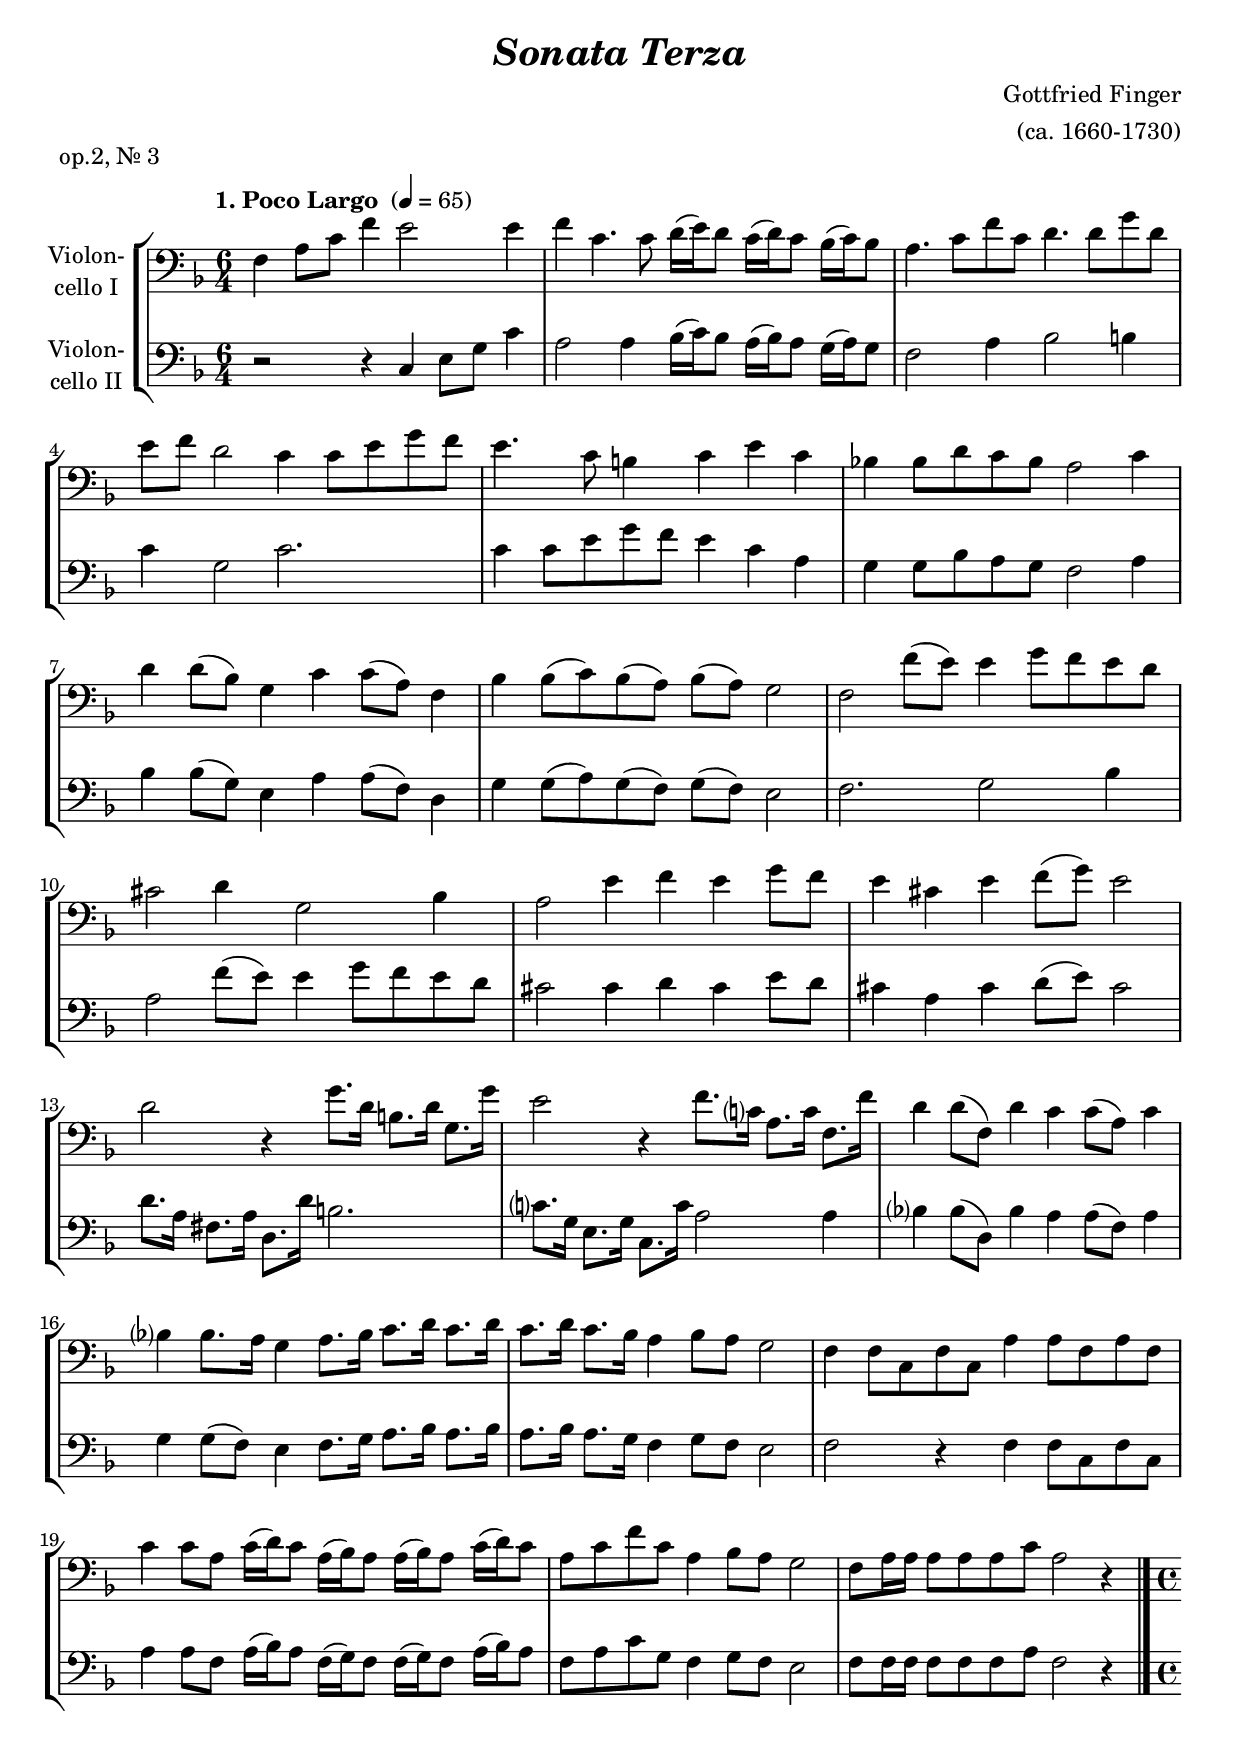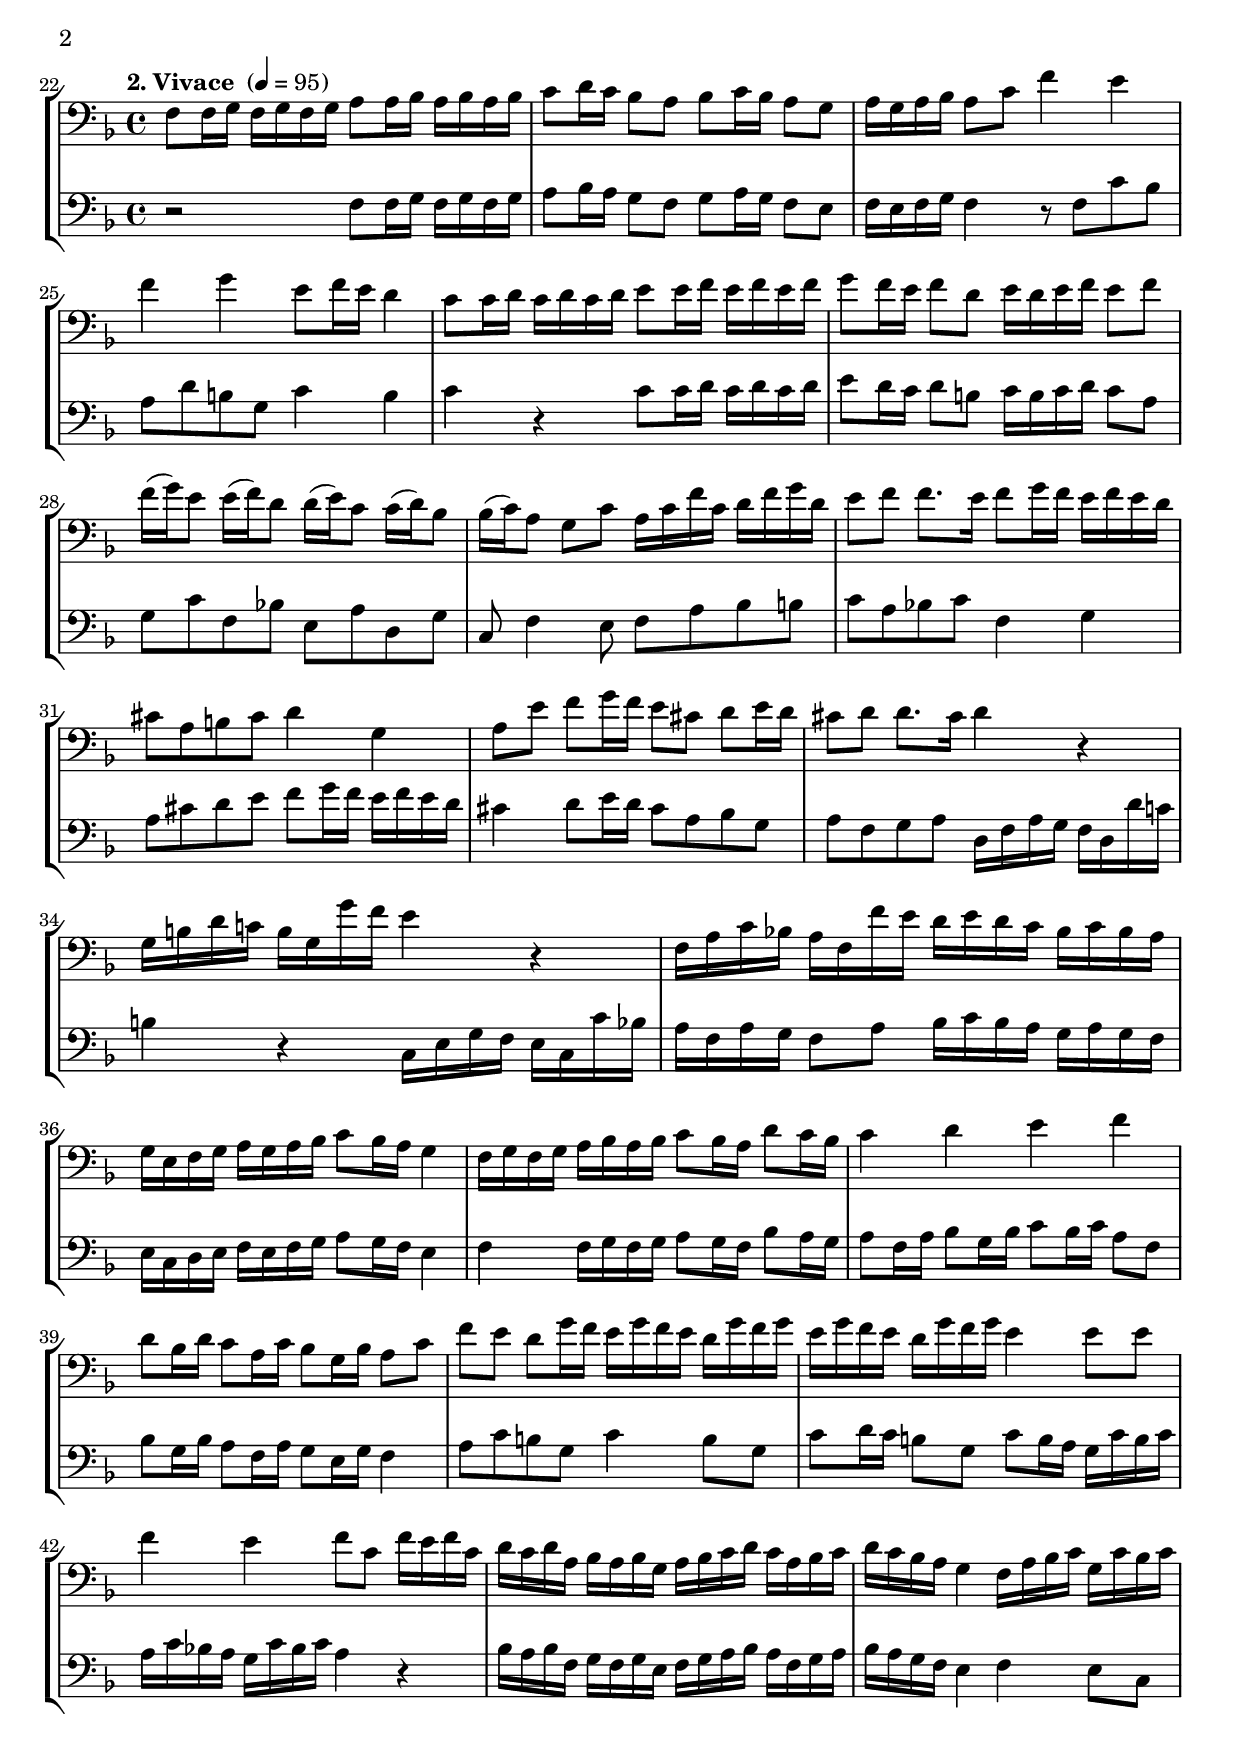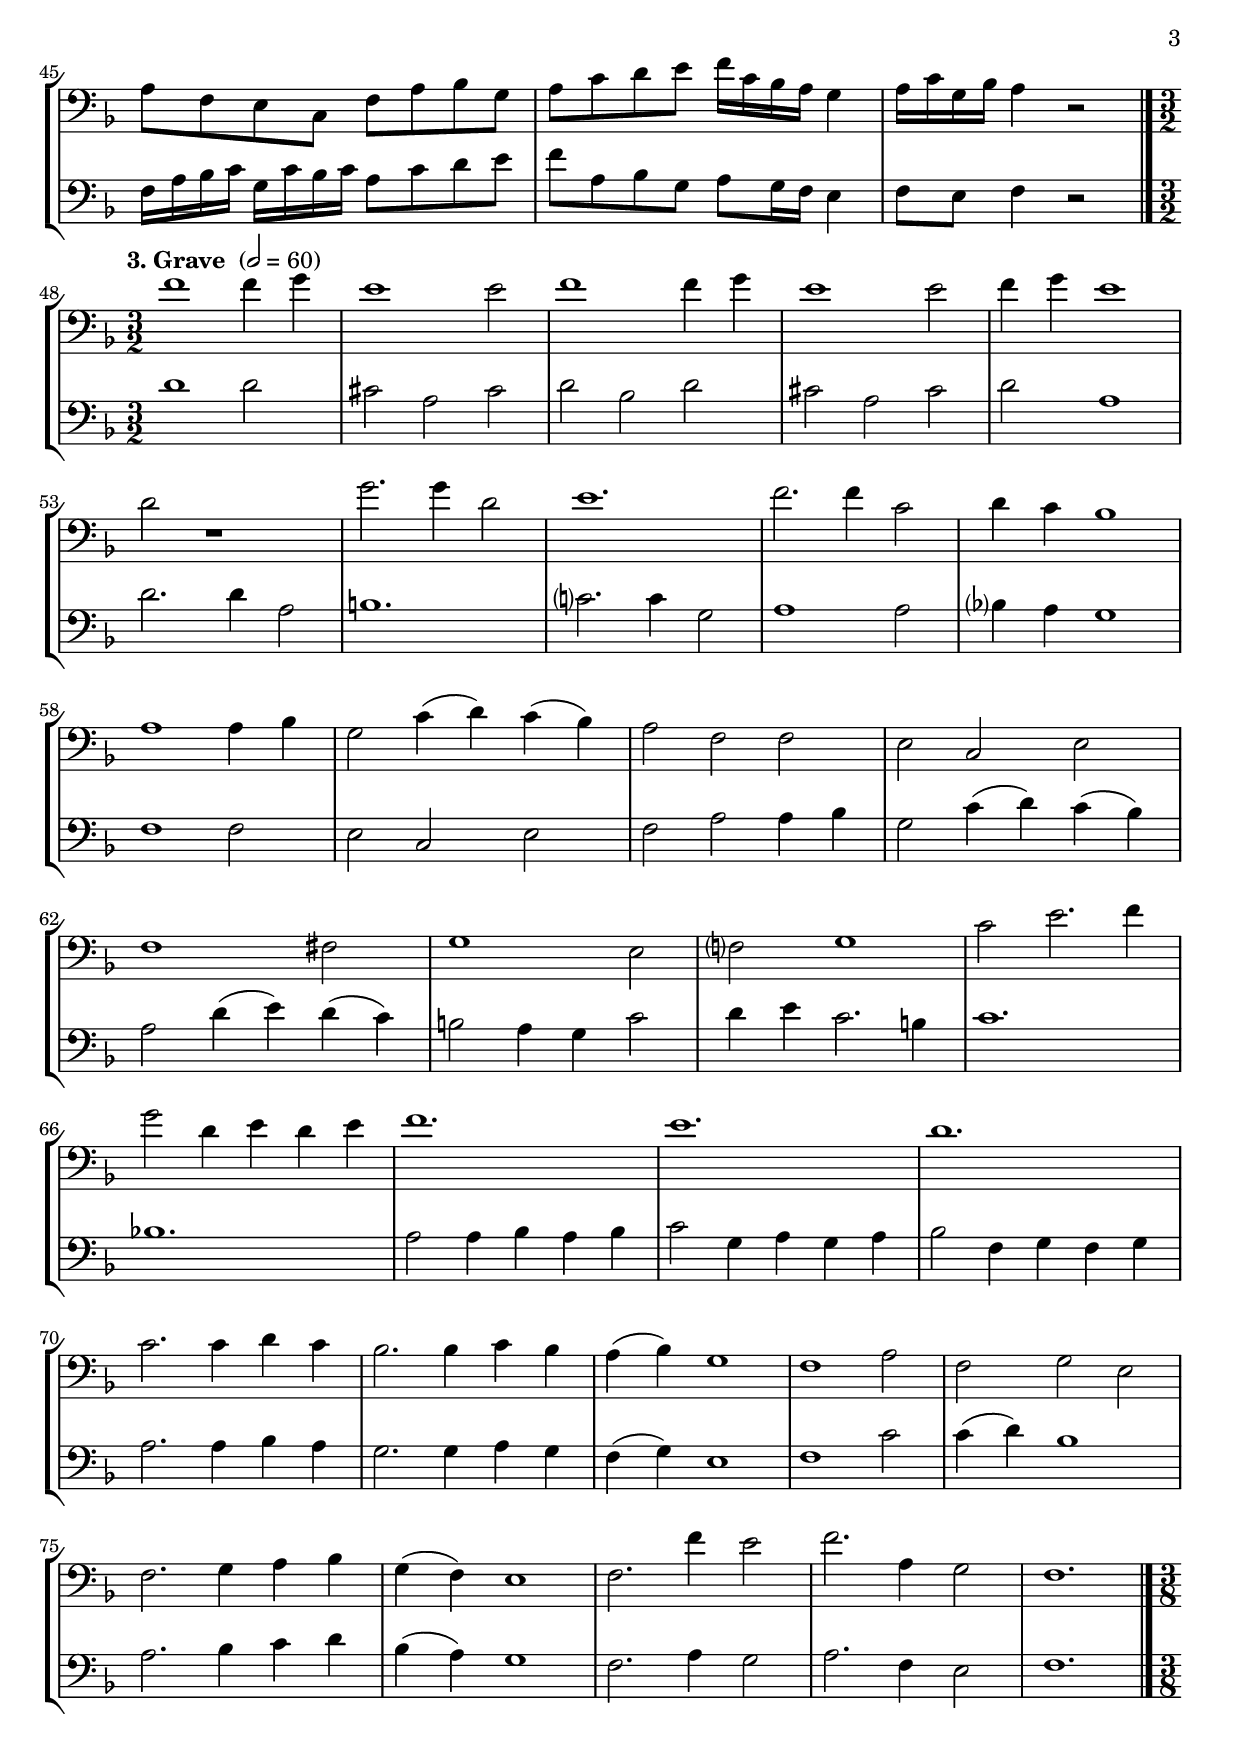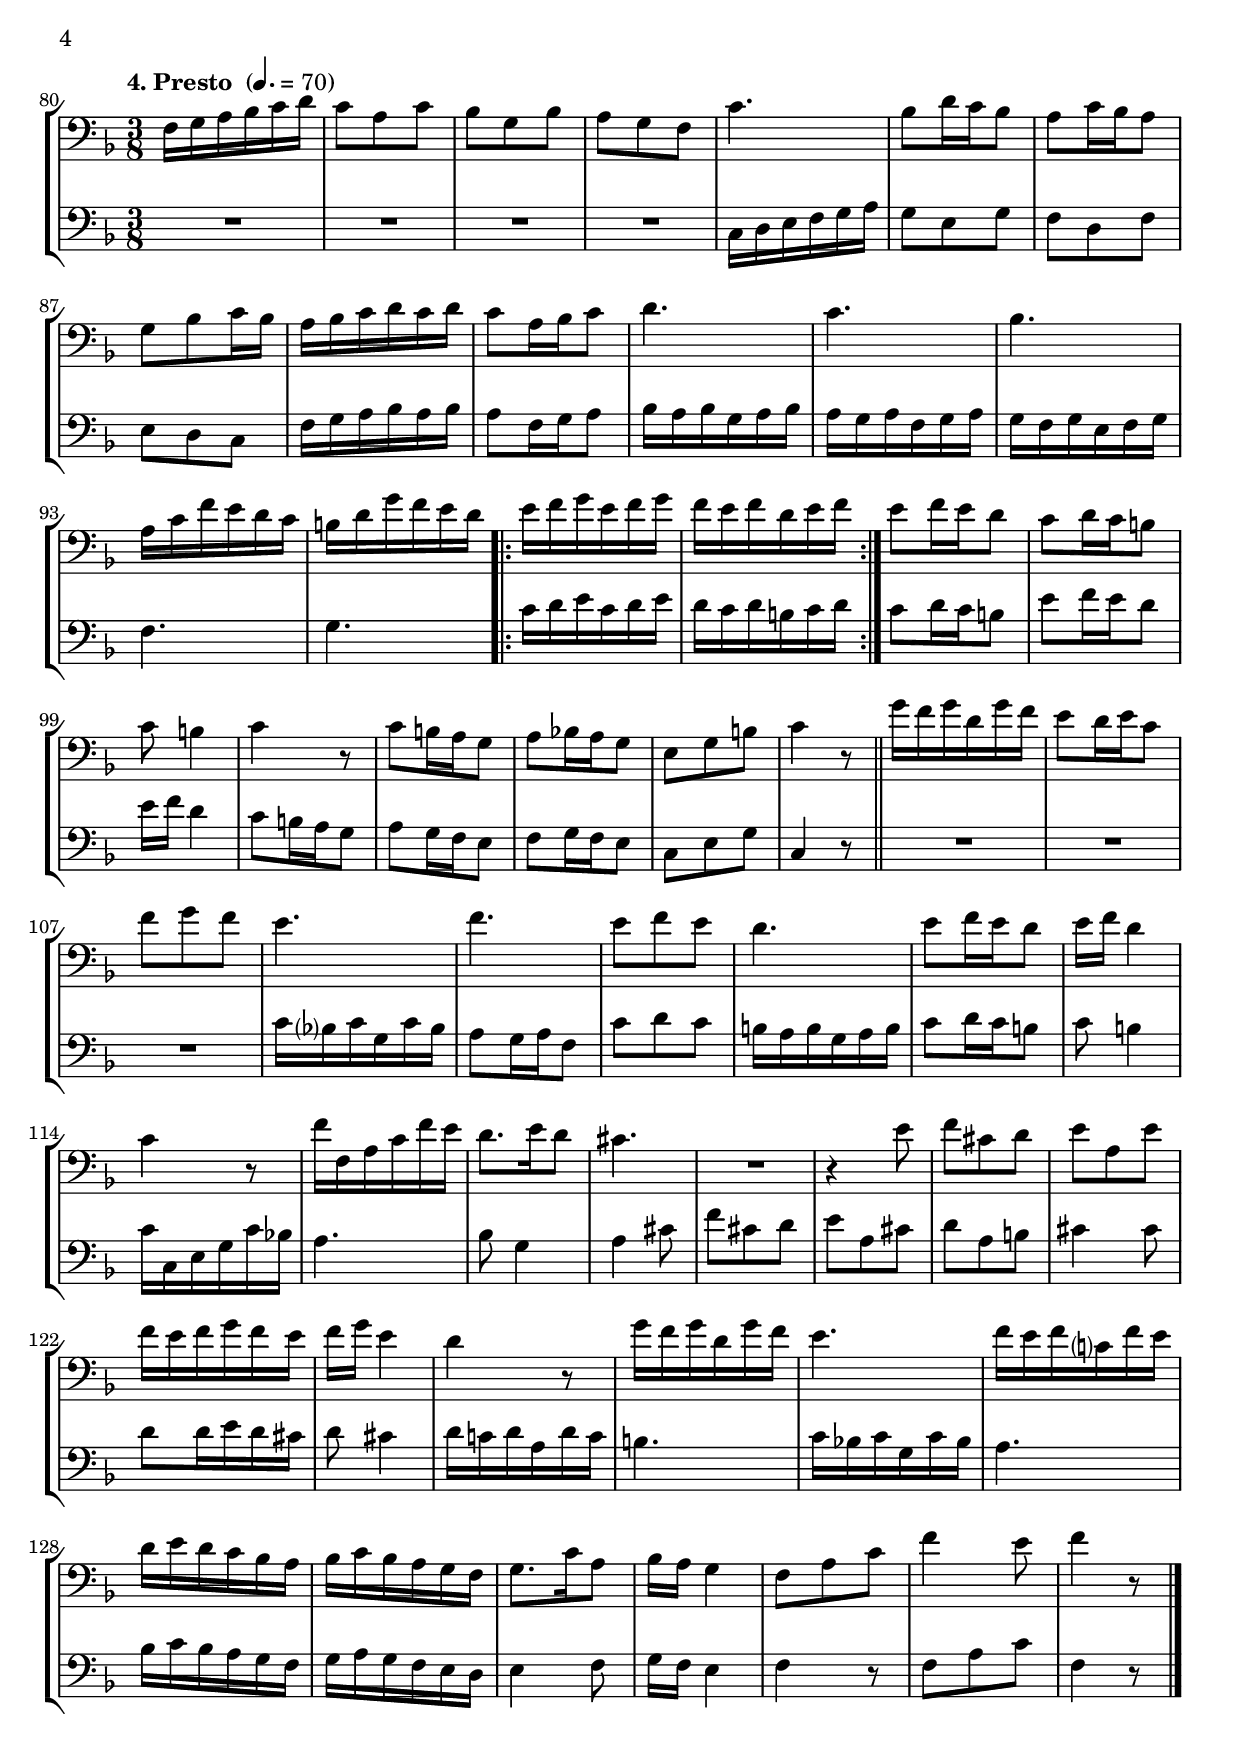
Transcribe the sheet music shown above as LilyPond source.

\version "2.18.2"
\include "deutsch.ly"
  
#(set-global-staff-size 20.5)

\header {
  title     = \markup \bold \italic "Sonata Terza"
  composer  = "Gottfried Finger"
  arranger  = "(ca. 1660-1730)"
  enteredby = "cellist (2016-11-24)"
  piece     = "op.2, Nr. 3"
}

voiceconsts = {
  \key g \major
  \time 6/4
  \clef "bass"
% \numericTimeSignature
  \compressFullBarRests
}

%minstr = "harpsichord"
mist = "string ensemble 1"
%minstr = "accordion"
miba = "bassoon"
milo = "drawbar organ"

introa = {        \tempo "1. Poco Largo " 4=65 }
introb = { \break \tempo "2. Vivace "     4=95 \time 4/4 }
introc = { \break \tempo "3. Grave "      2=60 \time 3/2 }
introd = { \break \tempo "4. Presto "    4.=70 \time 3/8 }

va = \relative c'' {
  \voiceconsts

  \introa
  g4 h8 d g4 fis2 fis4
  g d4. d8 e16( fis) e8 d16( e) d8 c16( d) c8
  h4. d8 g d e4. e8 a e

  fis g e2 d4 d8 fis a g
  fis4. d8 cis4 d fis d
  c! c8 e d c h2 d4

  e e8( c) a4 d d8( h) g4
  c c8( d) c( h) c( h) a2
  g g'8( fis) fis4 a8 g fis e

  dis2 e4 a,2 c4
  h2 fis'4 g fis a8 g
  fis4 dis fis g8( a) fis2

  e r4 a8. e16 cis8. e16 a,8. a'16
  fis2 r4 g8. d?16 h8. d16 g,8. g'16
  e4 e8( g,) e'4 d d8( h) d4

  c? c8. h16 a4 h8. c16 d8. e16 d8. e16
  d8. e16 d8. c16 h4 c8 h a2
  g4 g8 d g d h'4 h8 g h g

  d'4 d8 h d16( e) d8 h16( c) h8 h16( c) h8 d16( e) d8
  h d g d h4 c8 h a2
  g8 h16 h h8 h h d h2 r4 \bar "|."

  \introb
  g8 g16 a g a g a h8 h16 c h c h c
  d8 e16 d c8 h c d16 c h8 a
  h16 a h c h8 d g4 fis

  g a fis8 g16 fis e4
  d8 d16 e d e d e fis8 fis16 g fis g fis g
  a8 g16 fis g8 e fis16 e fis g fis8 g

  g16( a) fis8 fis16( g) e8 e16( fis) d8 d16( e) c8
  c16( d) h8 a d h16 d g d e g a e
  fis8 g g8. fis16 g8 a16 g fis g fis e

  dis8 h cis dis e4 a,
  h8 fis' g a16 g fis8 dis e fis16 e
  dis8 e e8. dis16 e4 r

  a,16 cis e d! cis a a' g fis4 r
  g,16 h d c! h g g' fis e fis e d c d c h
  a fis g a h a h c d8 c16 h a4

  g16 a g a h c h c d8 c16 h e8 d16 c
  d4 e fis g
  e8 c16 e d8 h16 d c8 a16 c h8 d

  g fis e a16 g fis a g fis e a g a
  fis a g fis e a g a fis4 fis8 fis
  g4 fis g8 d g16 fis g d

  e d e h c h c a h c d e d h c d
  e d c h a4 g16 h c d a d c d

  h8 g fis d g h c a
  h d e fis g16 d c h a4
  h16 d a c h4 r2 \bar "|."

  \introc
  g'1 g4 a
  fis1 fis2
  g1 g4 a
  fis1 fis2
  g4 a fis1

  e2 r1
  a2. a4 e2
  fis1.
  g2. g4 d2
  e4 d c1

  h h4 c
  a2 d4( e) d( c)
  h2 g g
  fis d fis
  g1 gis2

  a1 fis2
  g? a1
  d2 fis2. g4
  a2 e4 fis e fis
  g1.

  fis
  e
  d2. d4 e d
  c2. c4 d c
  h( c) a1

  g h2
  g a fis
  g2. a4 h c
  a( g) fis1
  g2. g'4 fis2

  g2. h,4 a2
  g1. \bar "|."

  \introd
  g16 a h c d e
  d8 h d
  c a c
  h a g
  d'4.
  c8 e16 d c8

  h d16 c h8
  a c d16 c
  h c d e d e
  d8 h16 c d8
  e4.
  d
  c
  h16 d g fis e d

  cis e a g fis e
  \repeat volta 2 {
    fis g a fis g a
    g fis g e fis g
  }
  fis8 g16 fis e8
  d e16 d cis8
  d cis4

  d r8
  d cis16 h a8
  h c!16 h a8
  fis a cis
  d4 r8 \bar "||"
  a'16 g a e a g
  fis8 e16 fis d8
  g a g
  fis4.

  g
  fis8 g fis
  e4.
  fis8 g16 fis e8
  fis16 g e4
  d r8
  g16 g, h d g fis
  e8. fis16 e8
  dis4.

  R4.
  r4 fis8
  g dis e
  fis h, fis'
  g16 fis g a g fis
  g a fis4
  e r8
  a16 g a e a g

  fis4.
  g16 fis g d? g fis
  e fis e d c h
  c d c h a g
  a8. d16 h8
  c16 h a4
  g8 h d
  g4 fis8
  g4 r8 \bar "|."
}

\include "v2.ily"

music = \new StaffGroup <<
      \new Staff {
	\set Staff.midiInstrument = \mist
	\set Staff.instrumentName = \markup \center-column { "Violon-" "cello I" }
	\transpose g f, { \va }
      }
      
      \new Staff {
	\set Staff.midiInstrument = \miba
	\set Staff.instrumentName = \markup \center-column { "Violon-" "cello II" }
	\transpose g f, { \vb }
      }
>>

\book {
  \score {
    \music
    \layout {}
  }

  \score {
    \unfoldRepeats \music

    \midi {
      \context {
        \Score
      }
    }
  }
}
